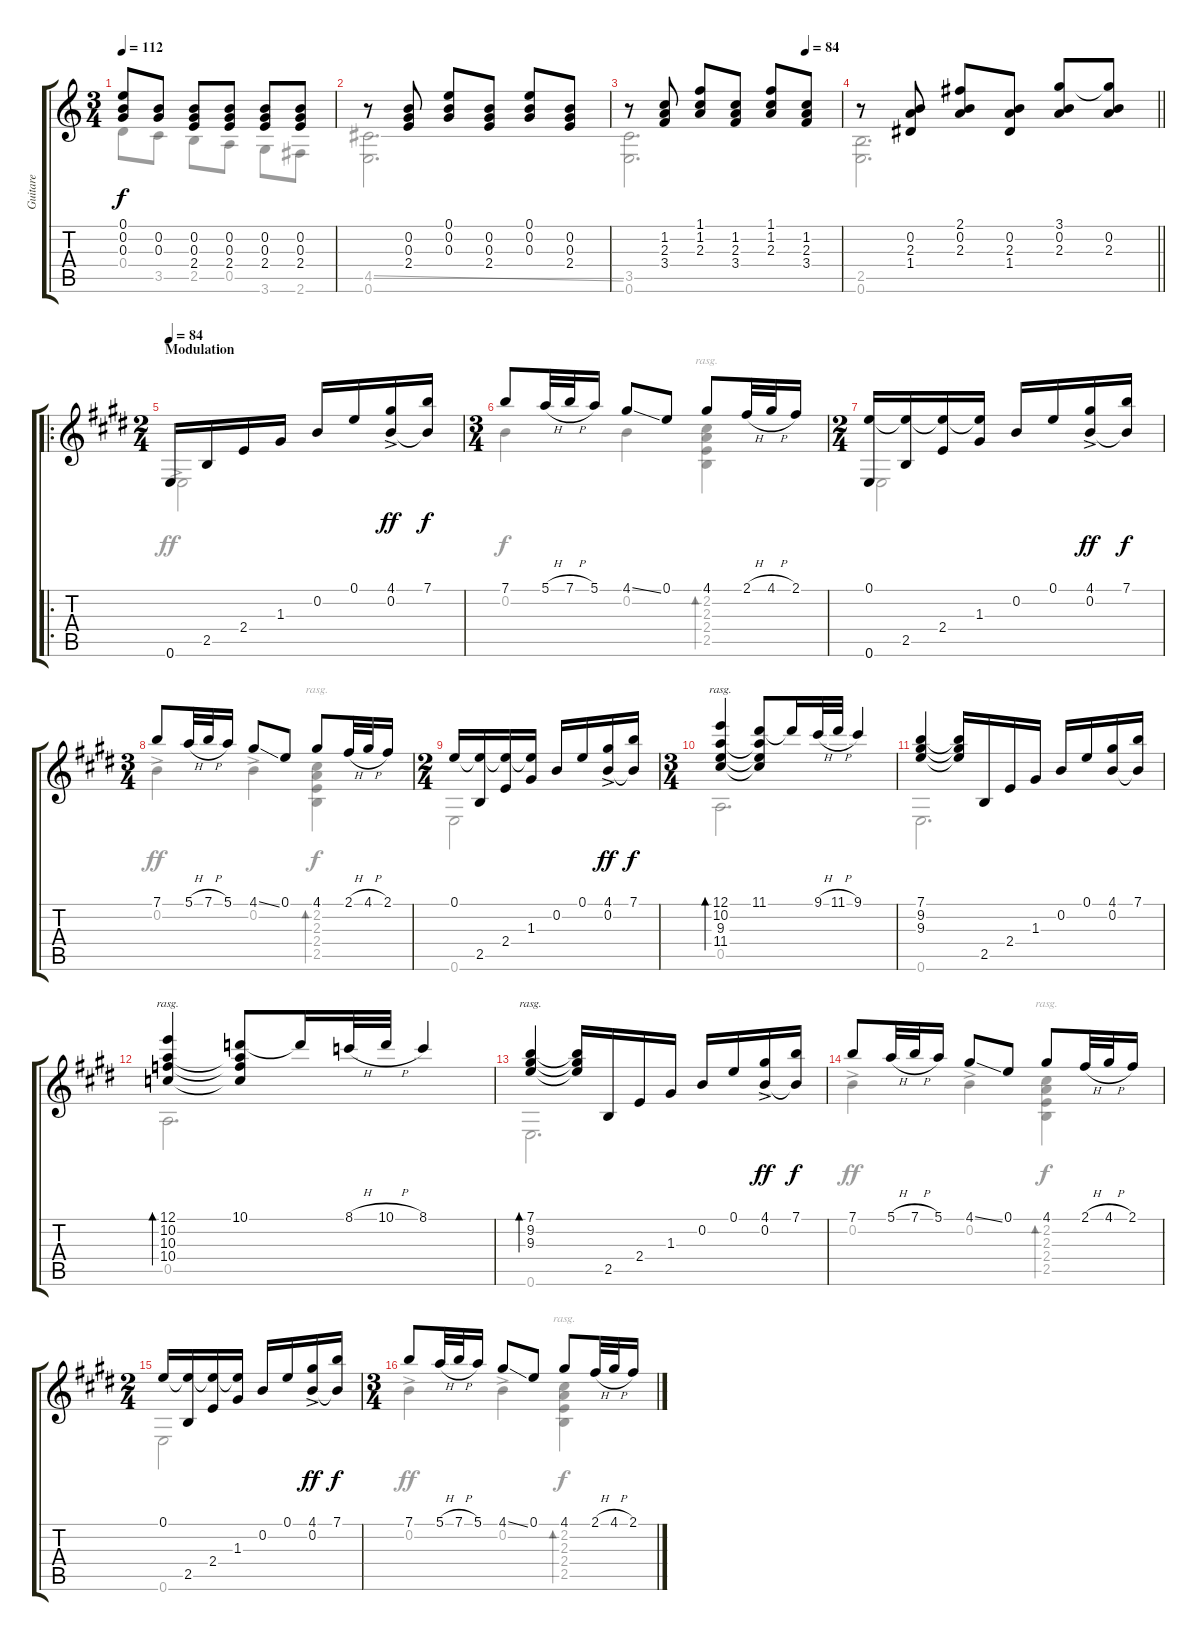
\track ("Guitare" "Guitare") {instrument acousticguitarnylon}
\staff {score tabs}
\tuning (E4 B3 G3 D3 A2 E2) {hide}
\voice
\ts (3 4)
\tempo 112
\clef g2
\ks c
(0.1 0.2 0.3).8{dy f} (0.2 0.3).8 (0.2 0.3 2.4).8 (0.2 0.3 2.4).8 (0.2 0.3 2.4).8 (0.2 0.3 2.4).8 |
r.8 (0.2 0.3 2.4).8 (0.1 0.2 0.3).8 (0.2 0.3 2.4).8 (0.1 0.2 0.3).8 (0.2 0.3 2.4).8 |
\tempo (84 0.8333333333333334)
r.8 (1.2 2.3 3.4).8 (1.1 1.2 2.3).8 (1.2 2.3 3.4).8 (1.1 1.2 2.3).8 (1.2 2.3 3.4).8 |
\barLineRight lightlight
r.8 (0.2 2.3 1.4).8 (2.1 0.2 2.3).8 (0.2 2.3 1.4).8 (3.1 0.2 2.3).8 (3.1{t} 0.2 2.3).8 |
\ro
\ts (2 4)
\section ("" "Modulation")
\tempo 84
\ks e
0.6.16 2.5.16 2.4.16 1.3.16 0.2.16 0.1.16 (4.1 0.2{ac}).16{dy ff} (7.1 0.2{t}).16{dy f} |
\ts (3 4)
7.1.8 5.1{h}.32 7.1{h}.32 5.1.16 4.1{ss}.8 0.1.8 4.1.8 2.1{h}.32 4.1{h}.32 2.1.16 |
\ts (2 4)
(0.1 0.6).16 (0.1{t} 2.5).16 (0.1{t} 2.4).16 (0.1{t} 1.3).16 0.2.16 0.1.16 (4.1 0.2{ac}).16{dy ff} (7.1 0.2{t}).16{dy f} |
\ts (3 4)
7.1.8 5.1{h}.32 7.1{h}.32 5.1.16 4.1{ss}.8 0.1.8 4.1.8 2.1{h}.32 4.1{h}.32 2.1.16 |
\ts (2 4)
0.1.16 (0.1{t} 2.5).16 (0.1{t} 2.4).16 (0.1{t} 1.3).16 0.2.16 0.1.16 (4.1 0.2{ac}).16{dy ff} (7.1 0.2{t}).16{dy f} |
\ts (3 4)
(12.1 10.2 9.3 11.4).4{bd 480 rasg ii} (11.1 10.2{t} 9.3{t} 11.4{t}).8 11.1{t}.16 9.1{h}.32 11.1{h}.32 9.1.4 |
(7.1 9.2 9.3).4 (7.1{t} 9.2{t} 9.3{t}).16 2.5.16 2.4.16 1.3.16 0.2.16 0.1.16 (4.1 0.2).16 (7.1 0.2{t}).16 |
(12.1 10.2 10.3 10.4).4{bd 480 rasg ii} (10.1 10.2{t} 10.3{t} 10.4{t}).8 10.1{t}.16 8.1{h}.32 10.1{h}.32 8.1.4 |
(7.1 9.2 9.3).4{bd 480 rasg ii} (7.1{t} 9.2{t} 9.3{t}).16 2.5.16 2.4.16 1.3.16 0.2.16 0.1.16 (4.1 0.2{ac}).16{dy ff} (7.1 0.2{t}).16{dy f} |
7.1.8 5.1{h}.32 7.1{h}.32 5.1.16 4.1{ss}.8 0.1.8 4.1.8 2.1{h}.32 4.1{h}.32 2.1.16 |
\ts (2 4)
0.1.16 (0.1{t} 2.5).16 (0.1{t} 2.4).16 (0.1{t} 1.3).16 0.2.16 0.1.16 (4.1 0.2{ac}).16{dy ff} (7.1 0.2{t}).16{dy f} |
\ts (3 4)
7.1.8 5.1{h}.32 7.1{h}.32 5.1.16 4.1{ss}.8 0.1.8 4.1.8 2.1{h}.32 4.1{h}.32 2.1.16
\voice
\clef g2
\ottava regular
\simile none
\ks c
0.4.8{dy f} 3.5.8 2.5.8 0.5.8 3.6.8 2.6.8 |
(4.5{ss} 0.6).2{d} |
(3.5 0.6).2{d} |
\barLineRight lightlight
(2.5 0.6).2{d} |
\ks e
0.6{ac}.2{dy ff} |
0.2.4{dy f} 0.2.4 (2.2 2.3 2.4 2.5).4{bd 240 rasg ii} |
0.6.2 |
0.2{ac}.4{dy ff} 0.2{ac}.4 (2.2 2.3 2.4 2.5).4{bd 240 rasg ii dy f} |
0.6.2 |
0.5.2{d} |
0.6.2{d} |
0.5.2{d} |
0.6.2{d} |
0.2{ac}.4{dy ff} 0.2{ac}.4 (2.2 2.3 2.4 2.5).4{bd 240 rasg ii dy f} |
0.6.2 |
0.2{ac}.4{dy ff} 0.2{ac}.4 (2.2 2.3 2.4 2.5).4{bd 240 rasg ii dy f}
